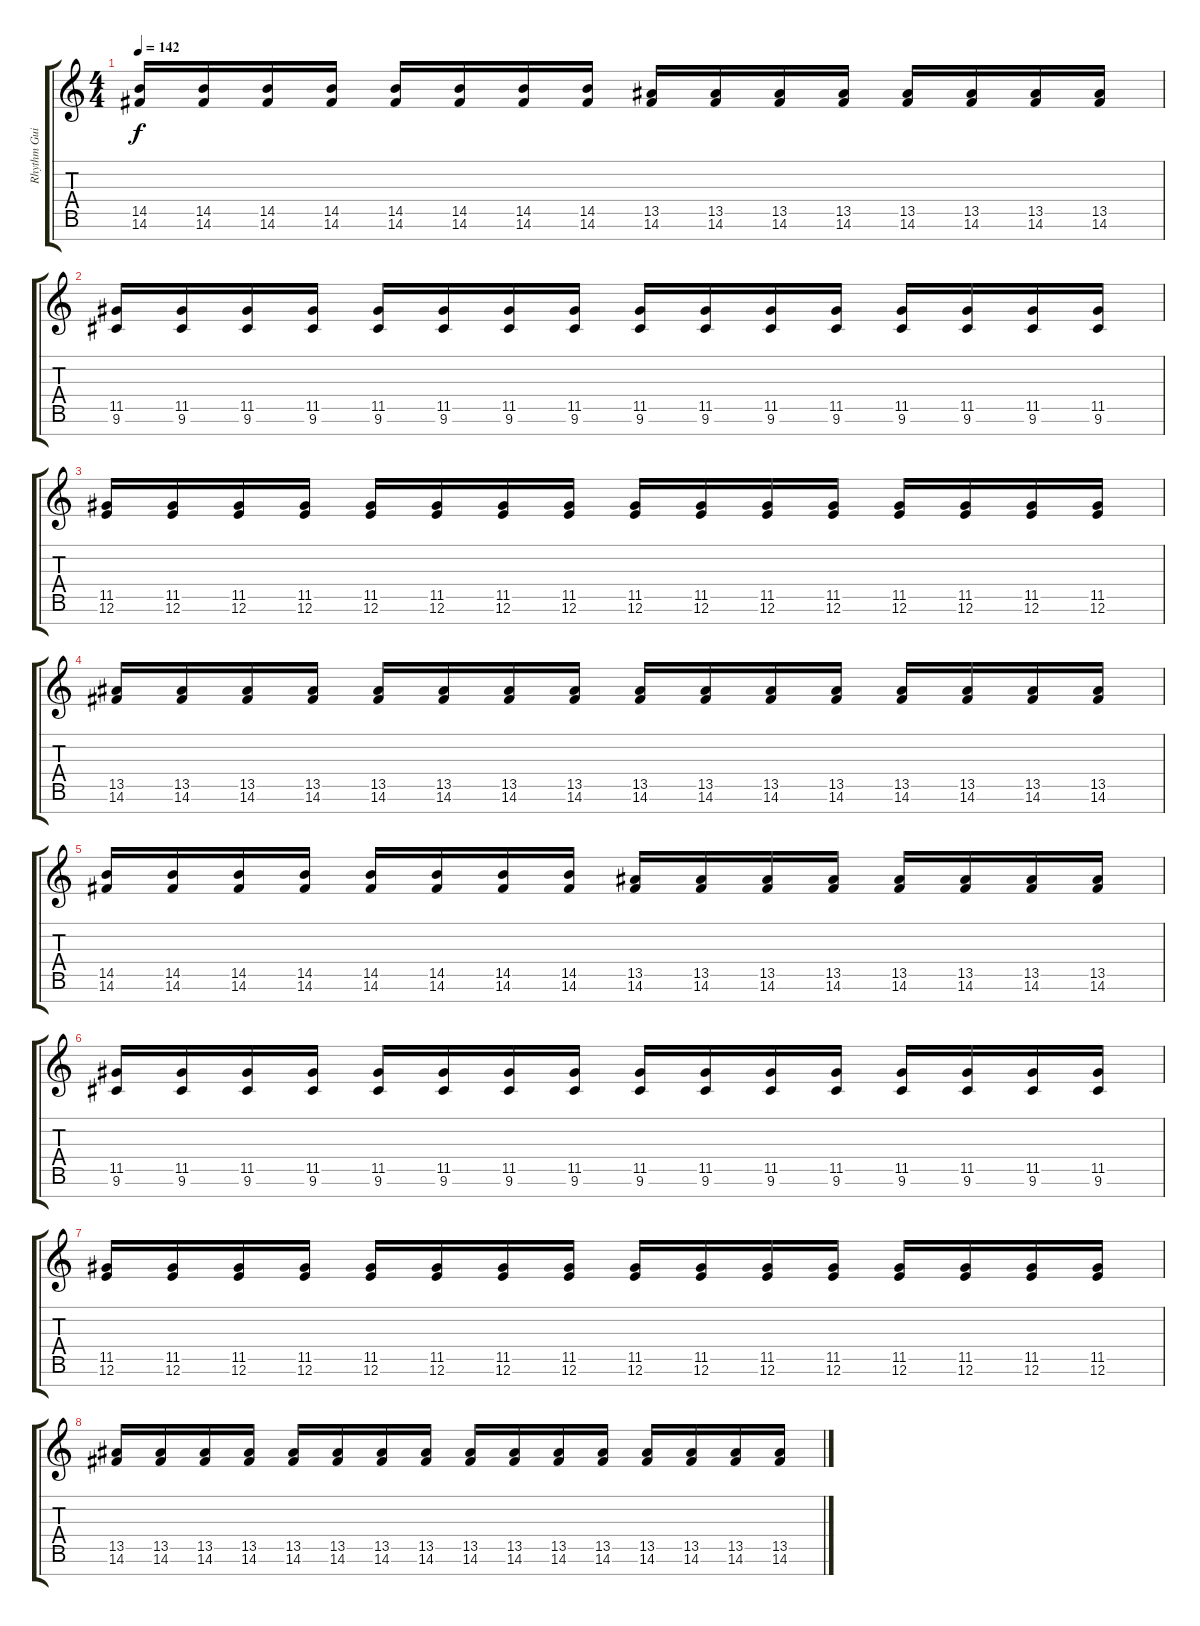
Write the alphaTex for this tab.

\track ("Rhythm Guitar 1" "Rhythm Gui") {instrument distortionguitar}
\staff {score tabs}
\tuning (E4 B3 G3 D3 A2 E2 B1) {hide}
\ts (4 4)
\tempo 142
\clef g2
\ks c
(14.5 14.6).16{dy f} (14.5 14.6).16 (14.5 14.6).16 (14.5 14.6).16 (14.5 14.6).16 (14.5 14.6).16 (14.5 14.6).16 (14.5 14.6).16 (13.5 14.6).16 (13.5 14.6).16 (13.5 14.6).16 (13.5 14.6).16 (13.5 14.6).16 (13.5 14.6).16 (13.5 14.6).16 (13.5 14.6).16 |
(11.5 9.6).16 (11.5 9.6).16 (11.5 9.6).16 (11.5 9.6).16 (11.5 9.6).16 (11.5 9.6).16 (11.5 9.6).16 (11.5 9.6).16 (11.5 9.6).16 (11.5 9.6).16 (11.5 9.6).16 (11.5 9.6).16 (11.5 9.6).16 (11.5 9.6).16 (11.5 9.6).16 (11.5 9.6).16 |
(11.5 12.6).16 (11.5 12.6).16 (11.5 12.6).16 (11.5 12.6).16 (11.5 12.6).16 (11.5 12.6).16 (11.5 12.6).16 (11.5 12.6).16 (11.5 12.6).16 (11.5 12.6).16 (11.5 12.6).16 (11.5 12.6).16 (11.5 12.6).16 (11.5 12.6).16 (11.5 12.6).16 (11.5 12.6).16 |
(13.5 14.6).16 (13.5 14.6).16 (13.5 14.6).16 (13.5 14.6).16 (13.5 14.6).16 (13.5 14.6).16 (13.5 14.6).16 (13.5 14.6).16 (13.5 14.6).16 (13.5 14.6).16 (13.5 14.6).16 (13.5 14.6).16 (13.5 14.6).16 (13.5 14.6).16 (13.5 14.6).16 (13.5 14.6).16 |
(14.5 14.6).16 (14.5 14.6).16 (14.5 14.6).16 (14.5 14.6).16 (14.5 14.6).16 (14.5 14.6).16 (14.5 14.6).16 (14.5 14.6).16 (13.5 14.6).16 (13.5 14.6).16 (13.5 14.6).16 (13.5 14.6).16 (13.5 14.6).16 (13.5 14.6).16 (13.5 14.6).16 (13.5 14.6).16 |
(11.5 9.6).16 (11.5 9.6).16 (11.5 9.6).16 (11.5 9.6).16 (11.5 9.6).16 (11.5 9.6).16 (11.5 9.6).16 (11.5 9.6).16 (11.5 9.6).16 (11.5 9.6).16 (11.5 9.6).16 (11.5 9.6).16 (11.5 9.6).16 (11.5 9.6).16 (11.5 9.6).16 (11.5 9.6).16 |
(11.5 12.6).16 (11.5 12.6).16 (11.5 12.6).16 (11.5 12.6).16 (11.5 12.6).16 (11.5 12.6).16 (11.5 12.6).16 (11.5 12.6).16 (11.5 12.6).16 (11.5 12.6).16 (11.5 12.6).16 (11.5 12.6).16 (11.5 12.6).16 (11.5 12.6).16 (11.5 12.6).16 (11.5 12.6).16 |
(13.5 14.6).16 (13.5 14.6).16 (13.5 14.6).16 (13.5 14.6).16 (13.5 14.6).16 (13.5 14.6).16 (13.5 14.6).16 (13.5 14.6).16 (13.5 14.6).16 (13.5 14.6).16 (13.5 14.6).16 (13.5 14.6).16 (13.5 14.6).16 (13.5 14.6).16 (13.5 14.6).16 (13.5 14.6).16
